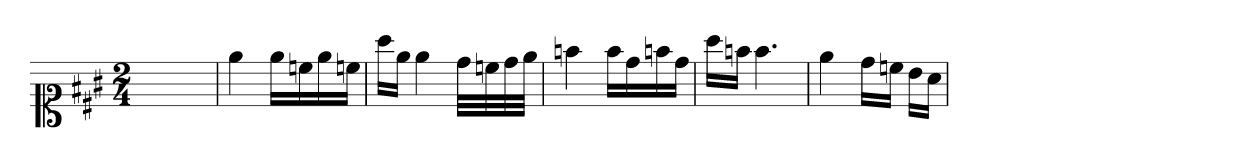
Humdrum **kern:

**kern
*part1
*staff1
*clefC1
*k[f#c#g#]
*M2/4
=
2ryy
=
4ee
16eeLL
16ccn
16ee
16ccnJJ
=
16aaLL
16eeJJ
4ee
32ddLLL
32ccn
32dd
32eeJJJ
=
4ffn
16ffLL
16dd
16ffn
16ddJJ
=
16aaLL
16ffnJJ
4.ff
=
4ee
16ddLL
16ccnJJ
16bLL
16aJJ
=
*-
